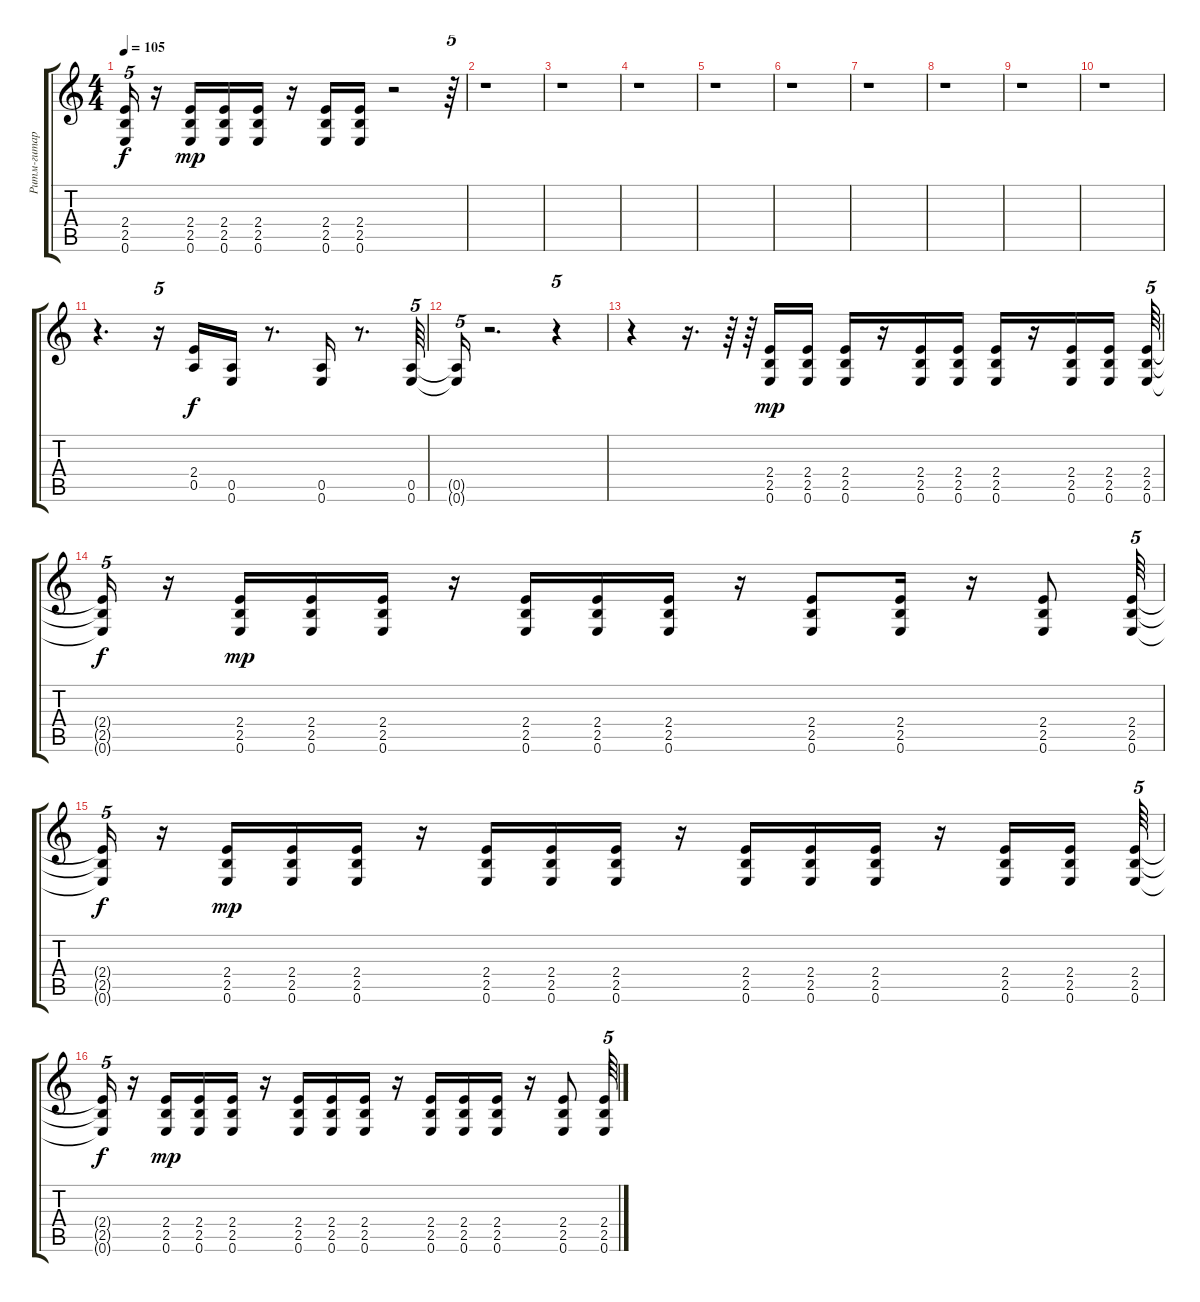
\track ("Ритм-гитара" "Ритм-гитар") {instrument distortionguitar}
\staff {score tabs}
\tuning (E4 B3 G3 D3 A2 E2) {hide}
\ts (4 4)
\tempo 105
\clef g2
\ks c
(2.4{t} 2.5{t} 0.6{t}).16{tu (5 4) dy f} r.16 (2.4 2.5 0.6).16{dy mp} (2.4 2.5 0.6).16 (2.4 2.5 0.6).16 r.16 (2.4 2.5 0.6).16 (2.4 2.5 0.6).16 r.2 r.64{tu (5 4)} |
r.1 |
r.1 |
r.1 |
r.1 |
r.1 |
r.1 |
r.1 |
r.1 |
r.1 |
r.4{d} r.16{tu (5 4)} (2.4 0.5).16{dy f} (0.5 0.6).16 r.8{d} (0.5 0.6).16 r.8{d} (0.5 0.6).64{tu (5 4)} |
(0.5{t} 0.6{t}).16{tu (5 4)} r.2{d} r.4{tu (5 4)} |
r.4 r.16{d} r.64 r.64 (2.4 2.5 0.6).16{dy mp} (2.4 2.5 0.6).16 (2.4 2.5 0.6).16 r.16 (2.4 2.5 0.6).16 (2.4 2.5 0.6).16 (2.4 2.5 0.6).16 r.16 (2.4 2.5 0.6).16 (2.4 2.5 0.6).16 (2.4 2.5 0.6).64{tu (5 4)} |
(2.4{t} 2.5{t} 0.6{t}).16{tu (5 4) dy f} r.16 (2.4 2.5 0.6).16{dy mp} (2.4 2.5 0.6).16 (2.4 2.5 0.6).16 r.16 (2.4 2.5 0.6).16 (2.4 2.5 0.6).16 (2.4 2.5 0.6).16 r.16 (2.4 2.5 0.6).8 (2.4 2.5 0.6).16 r.16 (2.4 2.5 0.6).8 (2.4 2.5 0.6).64{tu (5 4)} |
(2.4{t} 2.5{t} 0.6{t}).16{tu (5 4) dy f} r.16 (2.4 2.5 0.6).16{dy mp} (2.4 2.5 0.6).16 (2.4 2.5 0.6).16 r.16 (2.4 2.5 0.6).16 (2.4 2.5 0.6).16 (2.4 2.5 0.6).16 r.16 (2.4 2.5 0.6).16 (2.4 2.5 0.6).16 (2.4 2.5 0.6).16 r.16 (2.4 2.5 0.6).16 (2.4 2.5 0.6).16{beam splitsecondary} (2.4 2.5 0.6).64{tu (5 4)} |
(2.4{t} 2.5{t} 0.6{t}).16{tu (5 4) dy f} r.16 (2.4 2.5 0.6).16{dy mp} (2.4 2.5 0.6).16 (2.4 2.5 0.6).16 r.16 (2.4 2.5 0.6).16 (2.4 2.5 0.6).16 (2.4 2.5 0.6).16 r.16 (2.4 2.5 0.6).16 (2.4 2.5 0.6).16 (2.4 2.5 0.6).16 r.16 (2.4 2.5 0.6).8 (2.4 2.5 0.6).64{tu (5 4)}
